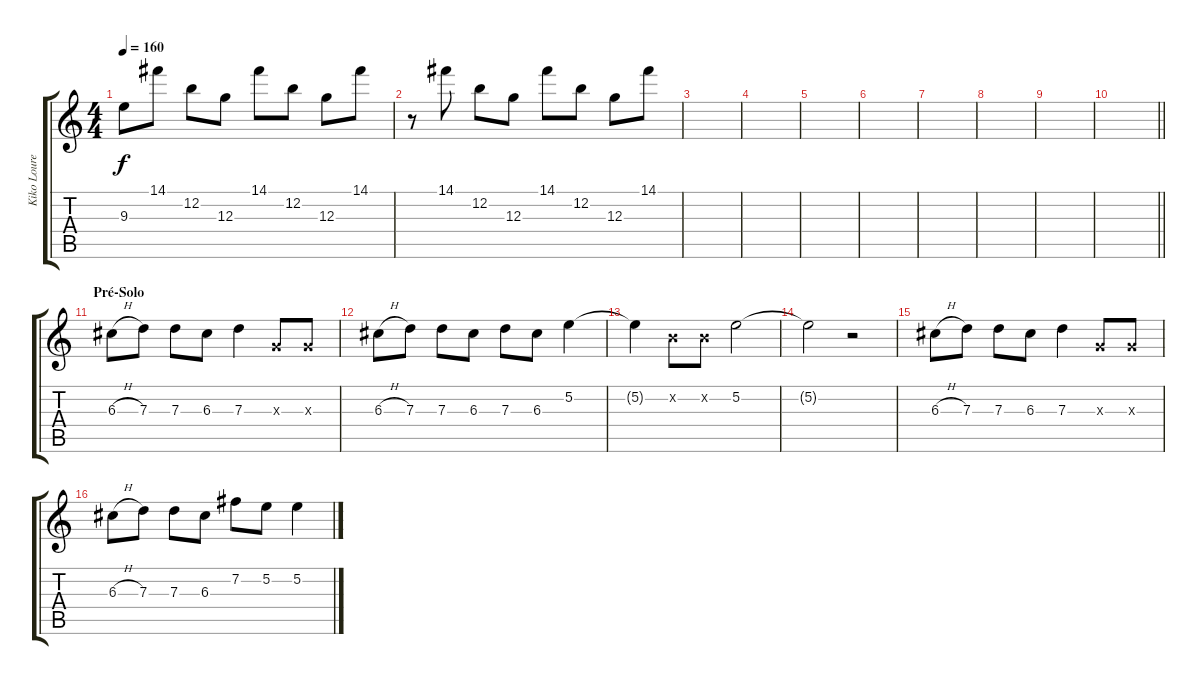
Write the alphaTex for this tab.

\track ("Kiko Loureiro" "Kiko Loure") {instrument distortionguitar}
\staff {score tabs}
\tuning (E4 B3 G3 D3 A2 E2) {hide}
\ts (4 4)
\tempo 160
\clef g2
\ks c
9.3.8{dy f} 14.1.8 12.2.8 12.3.8 14.1.8 12.2.8 12.3.8 14.1.8 |
r.8 14.1.8 12.2.8 12.3.8 14.1.8 12.2.8 12.3.8 14.1.8 |
|
|
|
|
|
|
|
\barLineRight lightlight
|
\section ("" "Pré-Solo")
6.3{h}.8 7.3.8 7.3.8 6.3.8 7.3.4 0.3{x}.8 0.3{x}.8 |
6.3{h}.8 7.3.8 7.3.8 6.3.8 7.3.8 6.3.8 5.2.4 |
5.2{t}.4 0.2{x}.8 0.2{x}.8 5.2.2 |
5.2{t}.2 r.2 |
6.3{h}.8 7.3.8 7.3.8 6.3.8 7.3.4 0.3{x}.8 0.3{x}.8 |
6.3{h}.8 7.3.8 7.3.8 6.3.8 7.2.8 5.2.8 5.2.4
